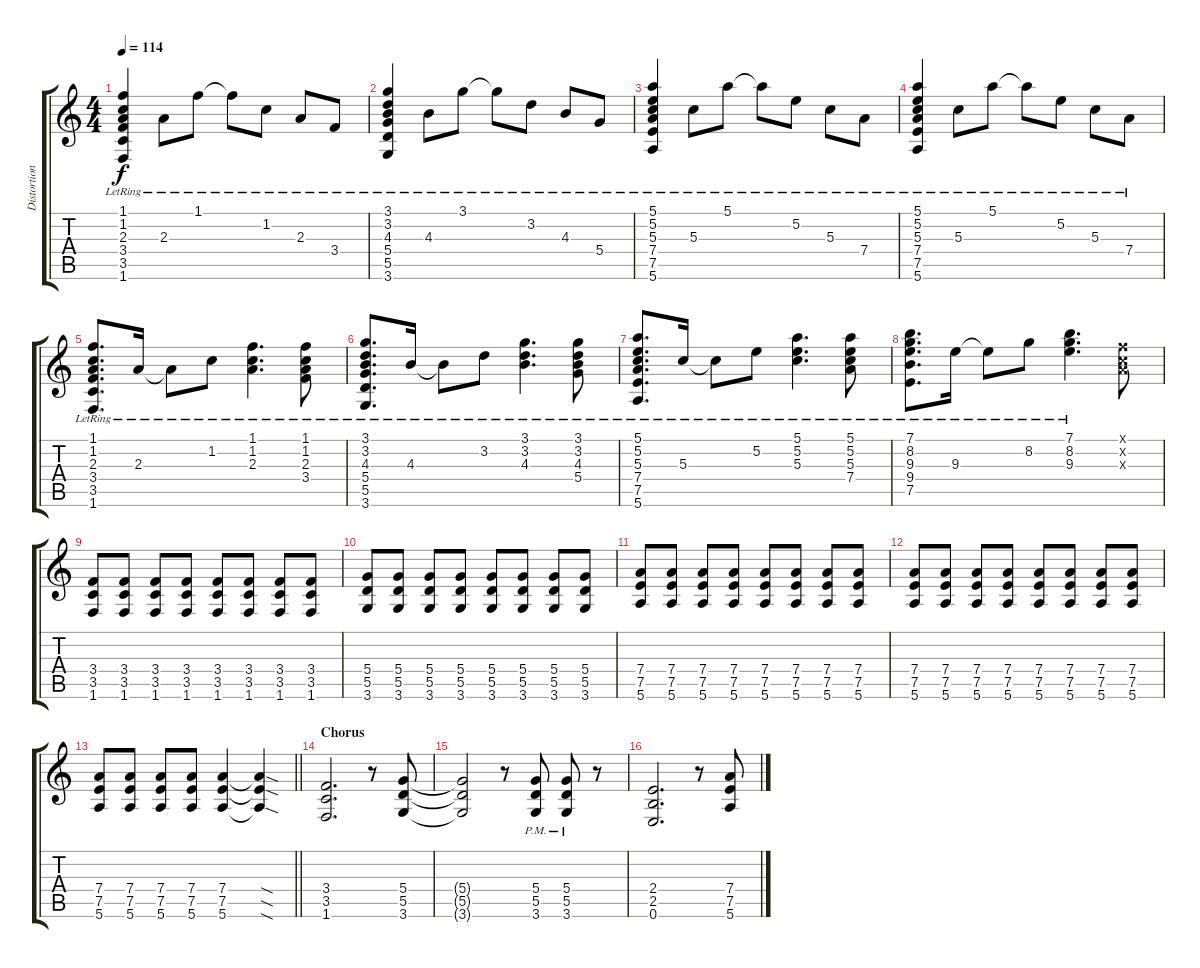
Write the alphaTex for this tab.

\track ("Distortion 1" "Distortion") {instrument distortionguitar}
\staff {score tabs}
\tuning (E4 B3 G3 D3 A2 E2) {hide}
\ts (4 4)
\tempo 114
\clef g2
\ks c
(1.1{lr} 1.2{lr} 2.3{lr} 3.4{lr} 3.5{lr} 1.6{lr}).4{dy f} 2.3{lr}.8 1.1{lr}.8 1.1{lr t}.8 1.2{lr}.8 2.3{lr}.8 3.4{lr}.8 |
(3.1{lr} 3.2{lr} 4.3{lr} 5.4{lr} 5.5{lr} 3.6{lr}).4 4.3{lr}.8 3.1{lr}.8 3.1{lr t}.8 3.2{lr}.8 4.3{lr}.8 5.4{lr}.8 |
(5.1{lr} 5.2{lr} 5.3{lr} 7.4{lr} 7.5{lr} 5.6{lr}).4 5.3{lr}.8 5.1{lr}.8 5.1{lr t}.8 5.2{lr}.8 5.3{lr}.8 7.4{lr}.8 |
(5.1{lr} 5.2{lr} 5.3{lr} 7.4{lr} 7.5{lr} 5.6{lr}).4 5.3{lr}.8 5.1{lr}.8 5.1{lr t}.8 5.2{lr}.8 5.3{lr}.8 7.4{lr}.8 |
(1.1{lr} 1.2{lr} 2.3{lr} 3.4{lr} 3.5{lr} 1.6{lr}).8{d} 2.3{lr}.16 2.3{lr t}.8 1.2{lr}.8 (1.1{lr} 1.2{lr} 2.3{lr}).4{d} (1.1{lr} 1.2{lr} 2.3{lr} 3.4{lr}).8 |
(3.1{lr} 3.2{lr} 4.3{lr} 5.4{lr} 5.5{lr} 3.6{lr}).8{d} 4.3{lr}.16 4.3{lr t}.8 3.2{lr}.8 (3.1{lr} 3.2{lr} 4.3{lr}).4{d} (3.1 3.2{lr} 4.3{lr} 5.4).8 |
(5.1{lr} 5.2{lr} 5.3{lr} 7.4{lr} 7.5{lr} 5.6{lr}).8{d} 5.3{lr}.16 5.3{lr t}.8 5.2{lr}.8 (5.1{lr} 5.2{lr} 5.3{lr}).4{d} (5.1{lr} 5.2{lr} 5.3{lr} 7.4{lr}).8 |
(7.1{lr} 8.2{lr} 9.3{lr} 9.4{lr} 7.5{lr}).8{d} 9.3{lr}.16 9.3{lr t}.8 8.2{lr}.8 (7.1{lr} 8.2{lr} 9.3{lr}).4{d} (1.1{x} 1.2{x} 2.3{x}).8 |
(3.4 3.5 1.6).8 (3.4 3.5 1.6).8 (3.4 3.5 1.6).8 (3.4 3.5 1.6).8 (3.4 3.5 1.6).8 (3.4 3.5 1.6).8 (3.4 3.5 1.6).8 (3.4 3.5 1.6).8 |
(5.4 5.5 3.6).8 (5.4 5.5 3.6).8 (5.4 5.5 3.6).8 (5.4 5.5 3.6).8 (5.4 5.5 3.6).8 (5.4 5.5 3.6).8 (5.4 5.5 3.6).8 (5.4 5.5 3.6).8 |
(7.4 7.5 5.6).8 (7.4 7.5 5.6).8 (7.4 7.5 5.6).8 (7.4 7.5 5.6).8 (7.4 7.5 5.6).8 (7.4 7.5 5.6).8 (7.4 7.5 5.6).8 (7.4 7.5 5.6).8 |
(7.4 7.5 5.6).8 (7.4 7.5 5.6).8 (7.4 7.5 5.6).8 (7.4 7.5 5.6).8 (7.4 7.5 5.6).8 (7.4 7.5 5.6).8 (7.4 7.5 5.6).8 (7.4 7.5 5.6).8 |
\barLineRight lightlight
(7.4 7.5 5.6).8 (7.4 7.5 5.6).8 (7.4 7.5 5.6).8 (7.4 7.5 5.6).8 (7.4 7.5 5.6).4 (7.4{sod t} 7.5{sod t} 5.6{sod t}).4 |
\section ("" "Chorus")
(3.4 3.5 1.6).2{d} r.8 (5.4 5.5 3.6).8 |
(5.4{t} 5.5{t} 3.6{t}).2 r.8 (5.4{pm} 5.5{pm} 3.6{pm}).8 (5.4{pm} 5.5{pm} 3.6{pm}).8 r.8 |
(2.4 2.5 0.6).2{d} r.8 (7.4 7.5 5.6).8
